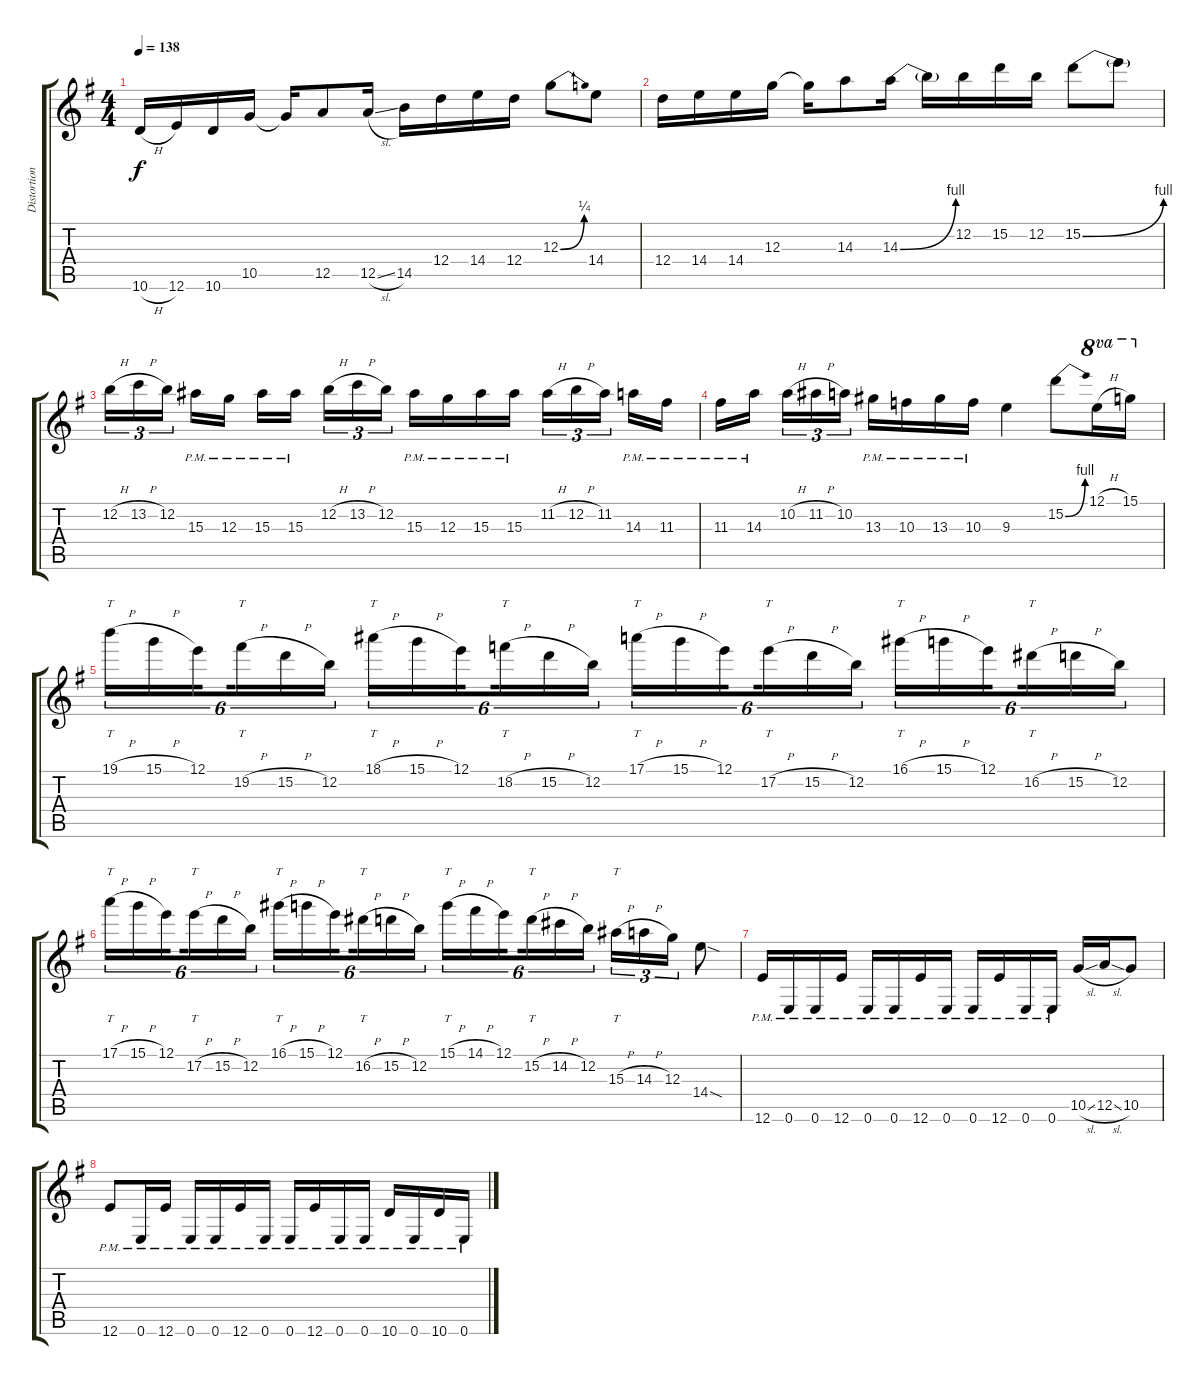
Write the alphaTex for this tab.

\track ("Distortion 3" "Distortion") {instrument distortionguitar}
\staff {score tabs}
\tuning (E4 B3 G3 D3 A2 E2) {hide}
\ts (4 4)
\tempo 138
\clef g2
\ks g
10.6{h}.16{dy f} 12.6.16 10.6.16 10.5.16 10.5{t}.16 12.5.8 12.5{sl}.16 14.5.16 12.4.16 14.4.16 12.4.16 12.3{be (bend 0 0 60 1)}.8 14.4.8 |
12.4.16 14.4.16 14.4.16 12.3.16 12.3{t}.16 14.3.8 14.3{be (bend 0 0 60 4)}.16 14.3{t}.16 12.2.16 15.2.16 12.2.16 15.2{be (bend 0 0 60 4)}.8 15.2{t}.8 |
12.2{h}.16{tu (3 2)} 13.2{h}.16{tu (3 2)} 12.2.16{tu (3 2) beam splitsecondary} 15.3{pm}.16 12.3{pm}.16 15.3{pm}.16 15.3{pm}.16{beam splitsecondary} 12.2{h}.16{tu (3 2)} 13.2{h}.16{tu (3 2)} 12.2.16{tu (3 2)} 15.3{pm}.16 12.3{pm}.16 15.3{pm}.16 15.3{pm}.16 11.2{h}.16{tu (3 2)} 12.2{h}.16{tu (3 2)} 11.2.16{tu (3 2) beam splitsecondary} 14.3{pm}.16 11.3{pm}.16 |
11.3{pm}.16 14.3{pm}.16{beam splitsecondary} 10.2{h}.16{tu (3 2)} 11.2{h}.16{tu (3 2)} 10.2.16{tu (3 2)} 13.3{pm}.16 10.3{pm}.16 13.3{pm}.16 10.3{pm}.16 9.3.4 15.2{be (bend 0 0 60 4)}.8 12.1{h}.16{ot 8va} 15.1.16{ot 8va} |
19.1{h}.16{tt tu (6 4)} 15.1{h}.16{tu (6 4)} 12.1.16{tu (6 4) beam splitsecondary} 19.2{h}.16{tt tu (6 4)} 15.2{h}.16{tu (6 4)} 12.2.16{tu (6 4)} 18.1{h}.16{tt tu (6 4)} 15.1{h}.16{tu (6 4)} 12.1.16{tu (6 4) beam splitsecondary} 18.2{h}.16{tt tu (6 4)} 15.2{h}.16{tu (6 4)} 12.2.16{tu (6 4)} 17.1{h}.16{tt tu (6 4)} 15.1{h}.16{tu (6 4)} 12.1.16{tu (6 4) beam splitsecondary} 17.2{h}.16{tt tu (6 4)} 15.2{h}.16{tu (6 4)} 12.2.16{tu (6 4)} 16.1{h}.16{tt tu (6 4)} 15.1{h}.16{tu (6 4)} 12.1.16{tu (6 4) beam splitsecondary} 16.2{h}.16{tt tu (6 4)} 15.2{h}.16{tu (6 4)} 12.2.16{tu (6 4)} |
17.1{h}.16{tt tu (6 4)} 15.1{h}.16{tu (6 4)} 12.1.16{tu (6 4) beam splitsecondary} 17.2{h}.16{tt tu (6 4)} 15.2{h}.16{tu (6 4)} 12.2.16{tu (6 4)} 16.1{h}.16{tt tu (6 4)} 15.1{h}.16{tu (6 4)} 12.1.16{tu (6 4) beam splitsecondary} 16.2{h}.16{tt tu (6 4)} 15.2{h}.16{tu (6 4)} 12.2.16{tu (6 4)} 15.1{h}.16{tt tu (6 4)} 14.1{h}.16{tu (6 4)} 12.1.16{tu (6 4) beam splitsecondary} 15.2{h}.16{tt tu (6 4)} 14.2{h}.16{tu (6 4)} 12.2.16{tu (6 4)} 15.3{h}.16{tt tu (3 2)} 14.3{h}.16{tu (3 2)} 12.3.16{tu (3 2)} 14.4{sod}.8 |
12.6{pm}.16 0.6{pm}.16 0.6{pm}.16 12.6{pm}.16 0.6{pm}.16 0.6{pm}.16 12.6{pm}.16 0.6{pm}.16 0.6{pm}.16 12.6{pm}.16 0.6{pm}.16 0.6{pm}.16 10.5{sl}.16 12.5{sl}.16 10.5.8 |
12.6{pm}.8 0.6{pm}.16 12.6{pm}.16 0.6{pm}.16 0.6{pm}.16 12.6{pm}.16 0.6{pm}.16 0.6{pm}.16 12.6{pm}.16 0.6{pm}.16 0.6{pm}.16 10.6{pm}.16 0.6{pm}.16 10.6{pm}.16 0.6{pm}.16
